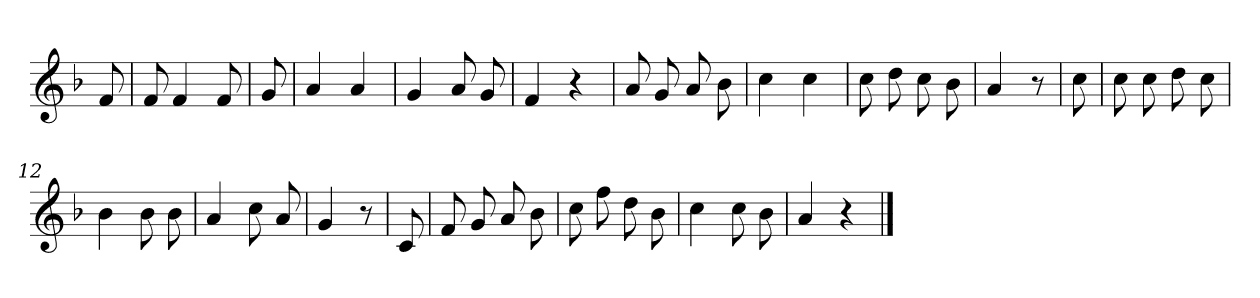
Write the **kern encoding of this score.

**kern
*part1
*staff1
*clefG2
*k[b-]
*F:
=
8f
=1
8f
4f
8f
=2y
8g
=3
4a
4a
=4
4g
8a
8g
=5
4f
4r
=6
8a
8g
8a
8b-
=7
4cc
4cc
=8
8cc
8dd
8cc
8b-
=9
4a
8r
=10
8cc
=11
8cc
8cc
8dd
8cc
=12
4b-
8b-
8b-
=13
4a
8cc
8a
=14
4g
8r
=15
8c
=16
8f
8g
8a
8b-
=17
8cc
8ff
8dd
8b-
=18
4cc
8cc
8b-
=19
4a
4r
==
*-
